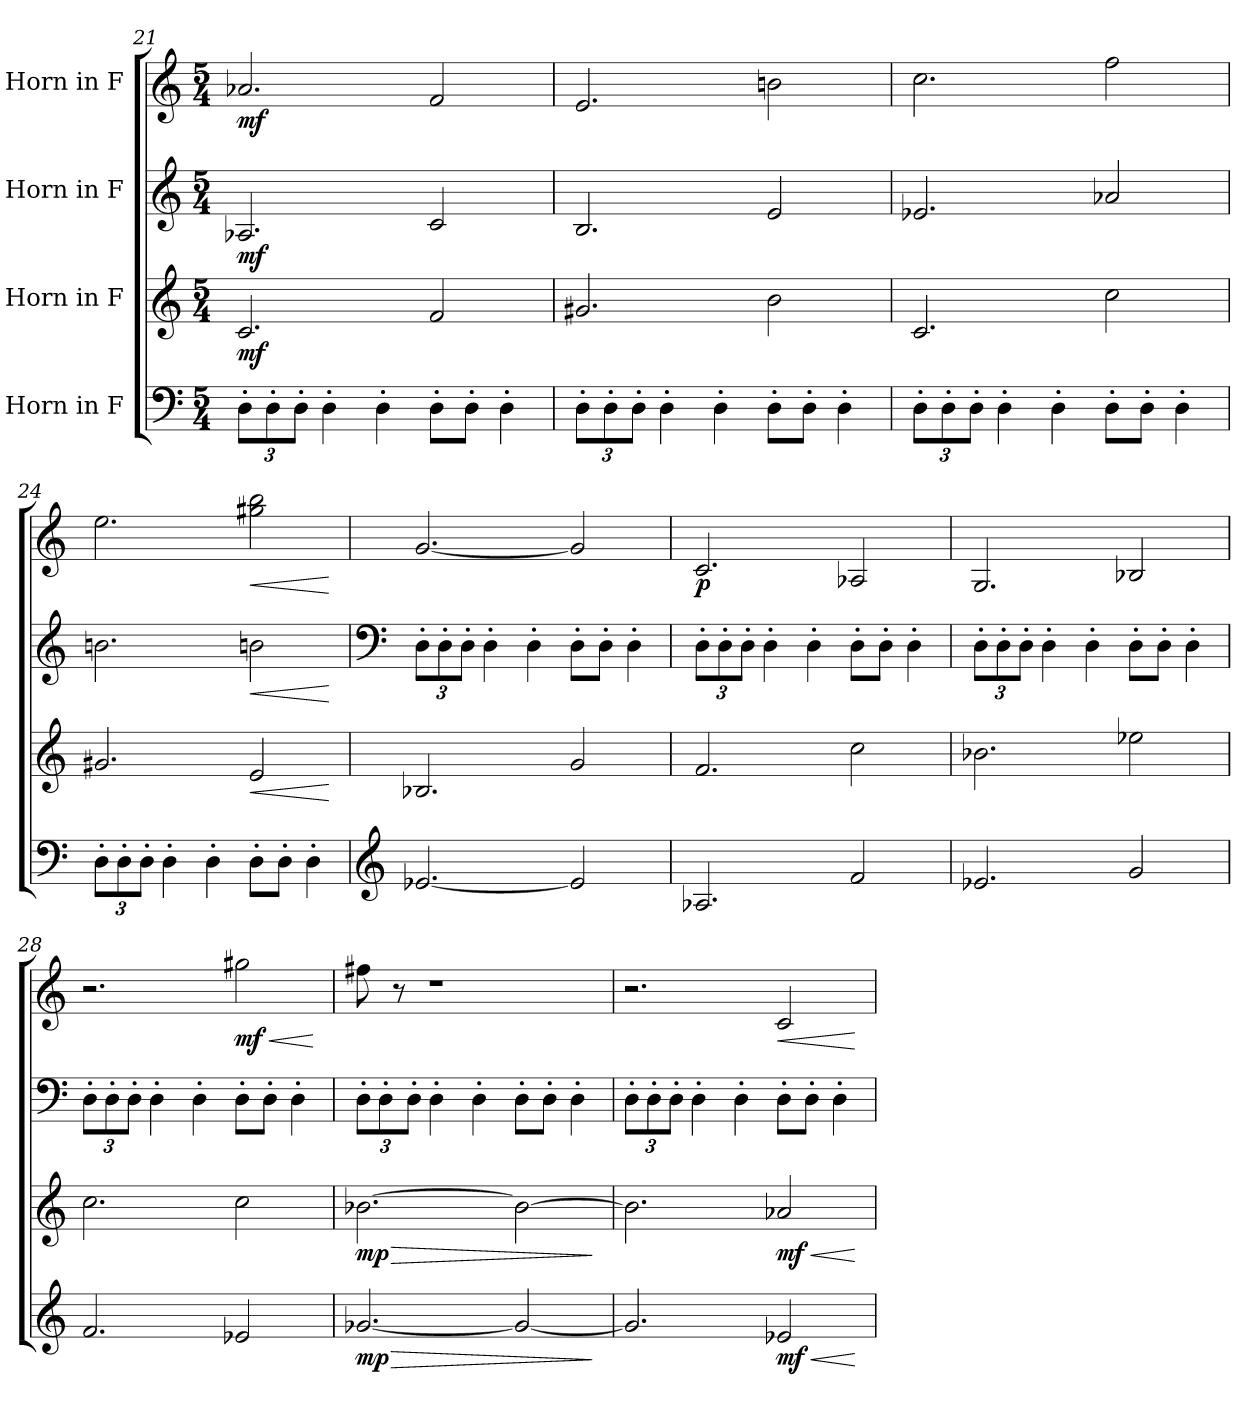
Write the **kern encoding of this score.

**kern	**dynam	**kern	**dynam	**kern	**dynam	**kern	**dynam
*part4	*part4	*part3	*part3	*part2	*part2	*part1	*part1
*staff4	*staff4	*staff3	*staff3	*staff2	*staff2	*staff1	*staff1
*I"Horn in F	*	*I"Horn in F	*	*I"Horn in F	*	*I"Horn in F	*
*clefF4	*	*clefG2	*	*clefG2	*	*clefG2	*
*ITrd4c7	*	*ITrd4c7	*	*ITrd4c7	*	*ITrd4c7	*
*k[b-]	*	*k[b-]	*	*k[b-]	*	*k[b-]	*
*M5/4	*	*M5/4	*	*M5/4	*	*M5/4	*
*Xbrackettup	*	*	*	*	*	*	*
=21	=21	=21	=21	=21	=21	=21	=21
!	!	!	!LO:DY:b	!	!LO:DY:b	!	!LO:DY:b
12GG'\L	.	2.F/	mf	2.D-X/	mf	2.d-X/	mf
12GG'\	.	.	.	.	.	.	.
12GG'\J	.	.	.	.	.	.	.
4GG'\	.	.	.	.	.	.	.
4GG'\	.	.	.	.	.	.	.
8GG'\L	.	2B-/	.	2F/	.	2B-/	.
8GG'\J	.	.	.	.	.	.	.
4GG'\	.	.	.	.	.	.	.
=22	=22	=22	=22	=22	=22	=22	=22
12GG'\L	.	2.c#X/	.	2.E/	.	2.A/	.
12GG'\	.	.	.	.	.	.	.
12GG'\J	.	.	.	.	.	.	.
4GG'\	.	.	.	.	.	.	.
4GG'\	.	.	.	.	.	.	.
8GG'\L	.	2e\	.	2A/	.	2en\	.
8GG'\J	.	.	.	.	.	.	.
4GG'\	.	.	.	.	.	.	.
=23	=23	=23	=23	=23	=23	=23	=23
12GG'\L	.	2.F/	.	2.A-X/	.	2.f\	.
12GG'\	.	.	.	.	.	.	.
12GG'\J	.	.	.	.	.	.	.
4GG'\	.	.	.	.	.	.	.
4GG'\	.	.	.	.	.	.	.
8GG'\L	.	2f\	.	2d-X/	.	2b-\	.
8GG'\J	.	.	.	.	.	.	.
4GG'\	.	.	.	.	.	.	.
=24	=24	=24	=24	=24	=24	=24	=24
12GG'\L	.	2.c#X/	.	2.en\	.	2.a\	.
12GG'\	.	.	.	.	.	.	.
12GG'\J	.	.	.	.	.	.	.
4GG'\	.	.	.	.	.	.	.
4GG'\	.	.	.	.	.	.	.
!	!	!	!LO:HP:b	!	!LO:HP:b	!	!LO:HP:b
8GG'\L	.	2A/	<	2en\	<	2cc#X\ 2ee\	<
8GG'\J	.	.	.	.	.	.	.
4GG'\	.	.	.	.	.	.	.
.	.	.	[	.	[	.	[
!!LO:LB:g=z
=25	=25	=25	=25	=25	=25	=25	=25
*clefG2	*	*	*	*clefF4	*	*	*
*	*	*	*	*Xbrackettup	*	*	*
[2.A-X/	.	2.E-X/	.	12GG'\L	.	[2.c/	.
.	.	.	.	12GG'\	.	.	.
.	.	.	.	12GG'\J	.	.	.
.	.	.	.	4GG'\	.	.	.
.	.	.	.	4GG'\	.	.	.
2A-/]	.	2c/	.	8GG'\L	.	2c/]	.
.	.	.	.	8GG'\J	.	.	.
.	.	.	.	4GG'\	.	.	.
=26	=26	=26	=26	=26	=26	=26	=26
!	!	!	!	!	!	!	!LO:DY:b
2.D-X/	.	2.B-/	.	12GG'\L	.	2.F/	p
.	.	.	.	12GG'\	.	.	.
.	.	.	.	12GG'\J	.	.	.
.	.	.	.	4GG'\	.	.	.
.	.	.	.	4GG'\	.	.	.
2B-/	.	2f\	.	8GG'\L	.	2D-X/	.
.	.	.	.	8GG'\J	.	.	.
.	.	.	.	4GG'\	.	.	.
=27	=27	=27	=27	=27	=27	=27	=27
2.A-X/	.	2.e-X\	.	12GG'\L	.	2.C/	.
.	.	.	.	12GG'\	.	.	.
.	.	.	.	12GG'\J	.	.	.
.	.	.	.	4GG'\	.	.	.
.	.	.	.	4GG'\	.	.	.
2c/	.	2a-X\	.	8GG'\L	.	2E-X/	.
.	.	.	.	8GG'\J	.	.	.
.	.	.	.	4GG'\	.	.	.
=28	=28	=28	=28	=28	=28	=28	=28
2.B-/	.	2.f\	.	12GG'\L	.	2.r	.
.	.	.	.	12GG'\	.	.	.
.	.	.	.	12GG'\J	.	.	.
.	.	.	.	4GG'\	.	.	.
.	.	.	.	4GG'\	.	.	.
!	!	!	!	!	!	!	!LO:HP:b
!	!	!	!	!	!	!	!LO:DY:n=1:b
2A-X/	.	2f\	.	8GG'\L	.	2cc#X\	< mf
.	.	.	.	8GG'\J	.	.	.
.	.	.	.	4GG'\	.	.	.
.	.	.	.	.	.	.	[
=29	=29	=29	=29	=29	=29	=29	=29
!	!LO:HP:b	!	!LO:HP:b	!	!	!	!
!	!LO:DY:n=1:b	!	!LO:DY:n=1:b	!	!	!	!
[2.c-X/	> mp	[2.e-X\	> mp	12GG'\L	.	8bn\	.
.	.	.	.	12GG'\	.	.	.
.	.	.	.	.	.	8r	.
.	.	.	.	12GG'\J	.	.	.
.	.	.	.	4GG'\	.	1r	.
.	.	.	.	4GG'\	.	.	.
2c-/_	.	2e-\_	.	8GG'\L	.	.	.
.	.	.	.	8GG'\J	.	.	.
.	.	.	.	4GG'\	.	.	.
.	]	.	]	.	.	.	.
!!LO:PB:g=z
=30	=30	=30	=30	=30	=30	=30	=30
2.c-/]	.	2.e-\]	.	12GG'\L	.	2.r	.
.	.	.	.	12GG'\	.	.	.
.	.	.	.	12GG'\J	.	.	.
.	.	.	.	4GG'\	.	.	.
.	.	.	.	4GG'\	.	.	.
!	!LO:HP:b	!	!LO:HP:b	!	!	!	!LO:HP:b
!	!LO:DY:n=1:b	!	!LO:DY:n=1:b	!	!	!	!
2A-X/	< mf	2d-X/	< mf	8GG'\L	.	2F/	<
.	.	.	.	8GG'\J	.	.	.
.	.	.	.	4GG'\	.	.	.
.	[	.	[	.	.	.	[
=	=	=	=	=	=	=	=
*-	*-	*-	*-	*-	*-	*-	*-
